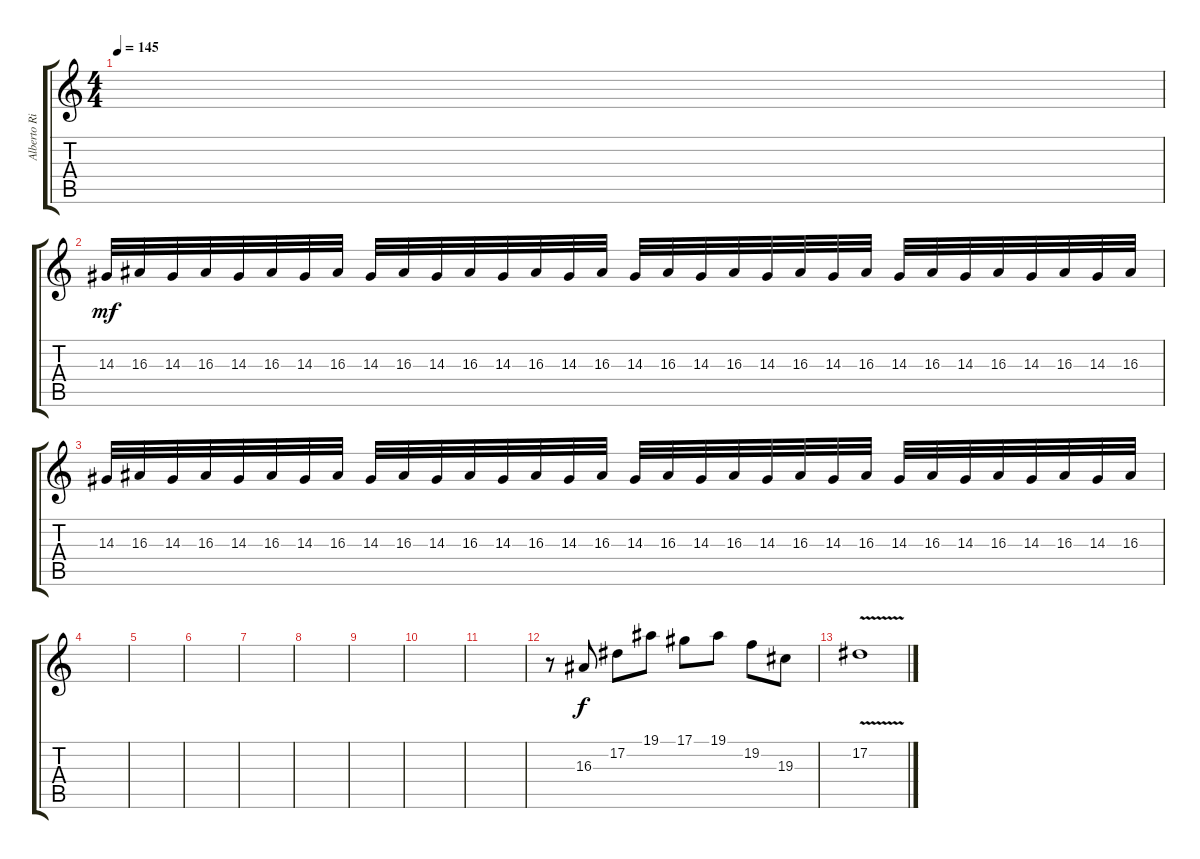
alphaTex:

\track ("Alberto Rionda (I)" "Alberto Ri") {instrument pizzicatostrings}
\staff {score tabs}
\tuning (Eb4 Bb3 Gb3 Db3 Ab2 Eb2) {hide}
\ts (4 4)
\tempo 145
\clef g2
\ks c
|
14.3.32{dy mf instrument distortionguitar} 16.3.32 14.3.32 16.3.32 14.3.32 16.3.32 14.3.32 16.3.32 14.3.32 16.3.32 14.3.32 16.3.32 14.3.32 16.3.32 14.3.32 16.3.32 14.3.32 16.3.32 14.3.32 16.3.32 14.3.32 16.3.32 14.3.32 16.3.32 14.3.32 16.3.32 14.3.32 16.3.32 14.3.32 16.3.32 14.3.32 16.3.32 |
14.3.32 16.3.32 14.3.32 16.3.32 14.3.32 16.3.32 14.3.32 16.3.32 14.3.32 16.3.32 14.3.32 16.3.32 14.3.32 16.3.32 14.3.32 16.3.32 14.3.32 16.3.32 14.3.32 16.3.32 14.3.32 16.3.32 14.3.32 16.3.32 14.3.32 16.3.32 14.3.32 16.3.32 14.3.32 16.3.32 14.3.32 16.3.32 |
|
|
|
|
|
|
|
|
r.8 16.3.8{dy f} 17.2.8 19.1.8 17.1.8 19.1.8 19.2.8 19.3.8 |
17.2{v}.1
